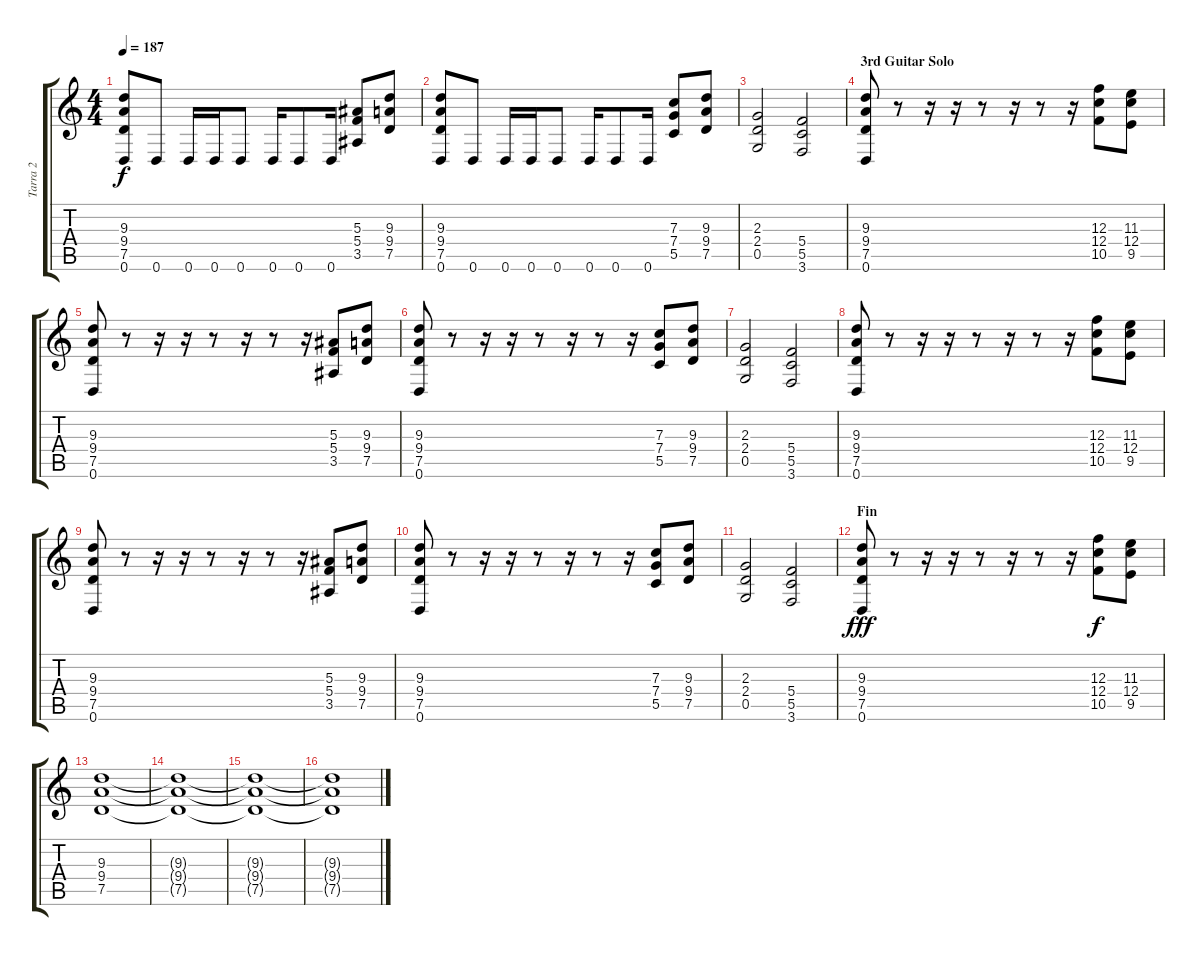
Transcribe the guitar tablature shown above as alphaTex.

\track ("Tarra 2" "Tarra 2") {instrument distortionguitar}
\staff {score tabs}
\tuning (D4 A3 F3 C3 G2 D2) {hide}
\ts (4 4)
\tempo 187
\clef g2
\ks c
(9.3 9.4 7.5 0.6).8{dy f} 0.6.8 0.6.16 0.6.16 0.6.8 0.6.16 0.6.8 0.6.16 (5.3 5.4 3.5).8 (9.3 9.4 7.5).8 |
(9.3 9.4 7.5 0.6).8 0.6.8 0.6.16 0.6.16 0.6.8 0.6.16 0.6.8 0.6.16 (7.3 7.4 5.5).8 (9.3 9.4 7.5).8 |
(2.3 2.4 0.5).2 (5.4 5.5 3.6).2 |
\section ("" "3rd Guitar Solo")
(9.3 9.4 7.5 0.6).8 r.8 r.16 r.16 r.8 r.16 r.8 r.16 (12.3 12.4 10.5).8 (11.3 12.4 9.5).8 |
(9.3 9.4 7.5 0.6).8 r.8 r.16 r.16 r.8 r.16 r.8 r.16 (5.3 5.4 3.5).8 (9.3 9.4 7.5).8 |
(9.3 9.4 7.5 0.6).8 r.8 r.16 r.16 r.8 r.16 r.8 r.16 (7.3 7.4 5.5).8 (9.3 9.4 7.5).8 |
(2.3 2.4 0.5).2 (5.4 5.5 3.6).2 |
(9.3 9.4 7.5 0.6).8 r.8 r.16 r.16 r.8 r.16 r.8 r.16 (12.3 12.4 10.5).8 (11.3 12.4 9.5).8 |
(9.3 9.4 7.5 0.6).8 r.8 r.16 r.16 r.8 r.16 r.8 r.16 (5.3 5.4 3.5).8 (9.3 9.4 7.5).8 |
(9.3 9.4 7.5 0.6).8 r.8 r.16 r.16 r.8 r.16 r.8 r.16 (7.3 7.4 5.5).8 (9.3 9.4 7.5).8 |
(2.3 2.4 0.5).2 (5.4 5.5 3.6).2 |
\section ("" "Fin")
(9.3 9.4 7.5 0.6).8{dy fff} r.8 r.16 r.16 r.8 r.16 r.8 r.16 (12.3 12.4 10.5).8{dy f} (11.3 12.4 9.5).8 |
(9.3 9.4 7.5).1{volume 0} |
(9.3{t} 9.4{t} 7.5{t}).1 |
(9.3{t} 9.4{t} 7.5{t}).1 |
(9.3{t} 9.4{t} 7.5{t}).1
